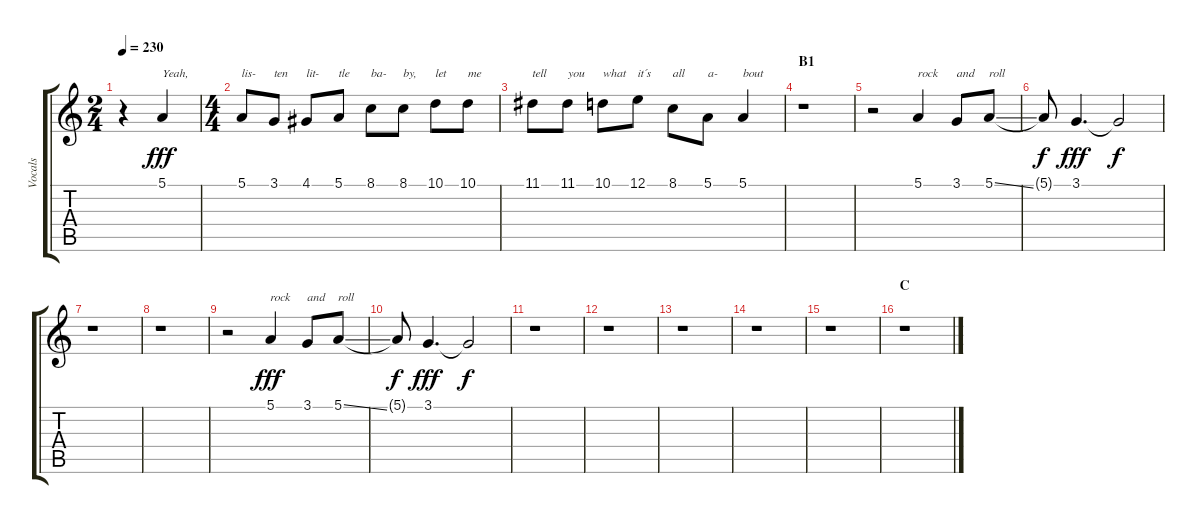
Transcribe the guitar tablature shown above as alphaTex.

\track ("Vocals" "Vocals") {instrument lead6voice}
\staff {score tabs}
\tuning (E4 B3 G3 D3 A2 E2) {hide}
\ts (2 4)
\tempo 230
\clef g2
\ks c
r.4{dy fff} 5.1.4{txt "Yeah,"} |
\ts (4 4)
5.1.8{txt "lis-"} 3.1.8{txt "ten"} 4.1.8{txt "lit-"} 5.1.8{txt "tle"} 8.1.8{txt "ba-"} 8.1.8{txt "by,"} 10.1.8{txt "let"} 10.1.8{txt "me"} |
11.1.8{txt "tell"} 11.1.8{txt "you"} 10.1.8{txt "what"} 12.1.8{txt "it´s"} 8.1.8{txt "all"} 5.1.8{txt "a-"} 5.1.4{txt "bout"} |
\section ("" "B1")
r.1 |
r.2 5.1.4{txt "rock"} 3.1.8{txt "and"} 5.1{ss}.8{txt "roll"} |
5.1{t}.8{dy f} 3.1.4{d dy fff} 3.1{t}.2{dy f} |
r.1 |
r.1 |
r.2 5.1.4{txt "rock" dy fff} 3.1.8{txt "and"} 5.1{ss}.8{txt "roll"} |
5.1{t}.8{dy f} 3.1.4{d dy fff} 3.1{t}.2{dy f} |
r.1 |
r.1 |
r.1 |
r.1 |
r.1 |
\section ("" "C")
r.1
